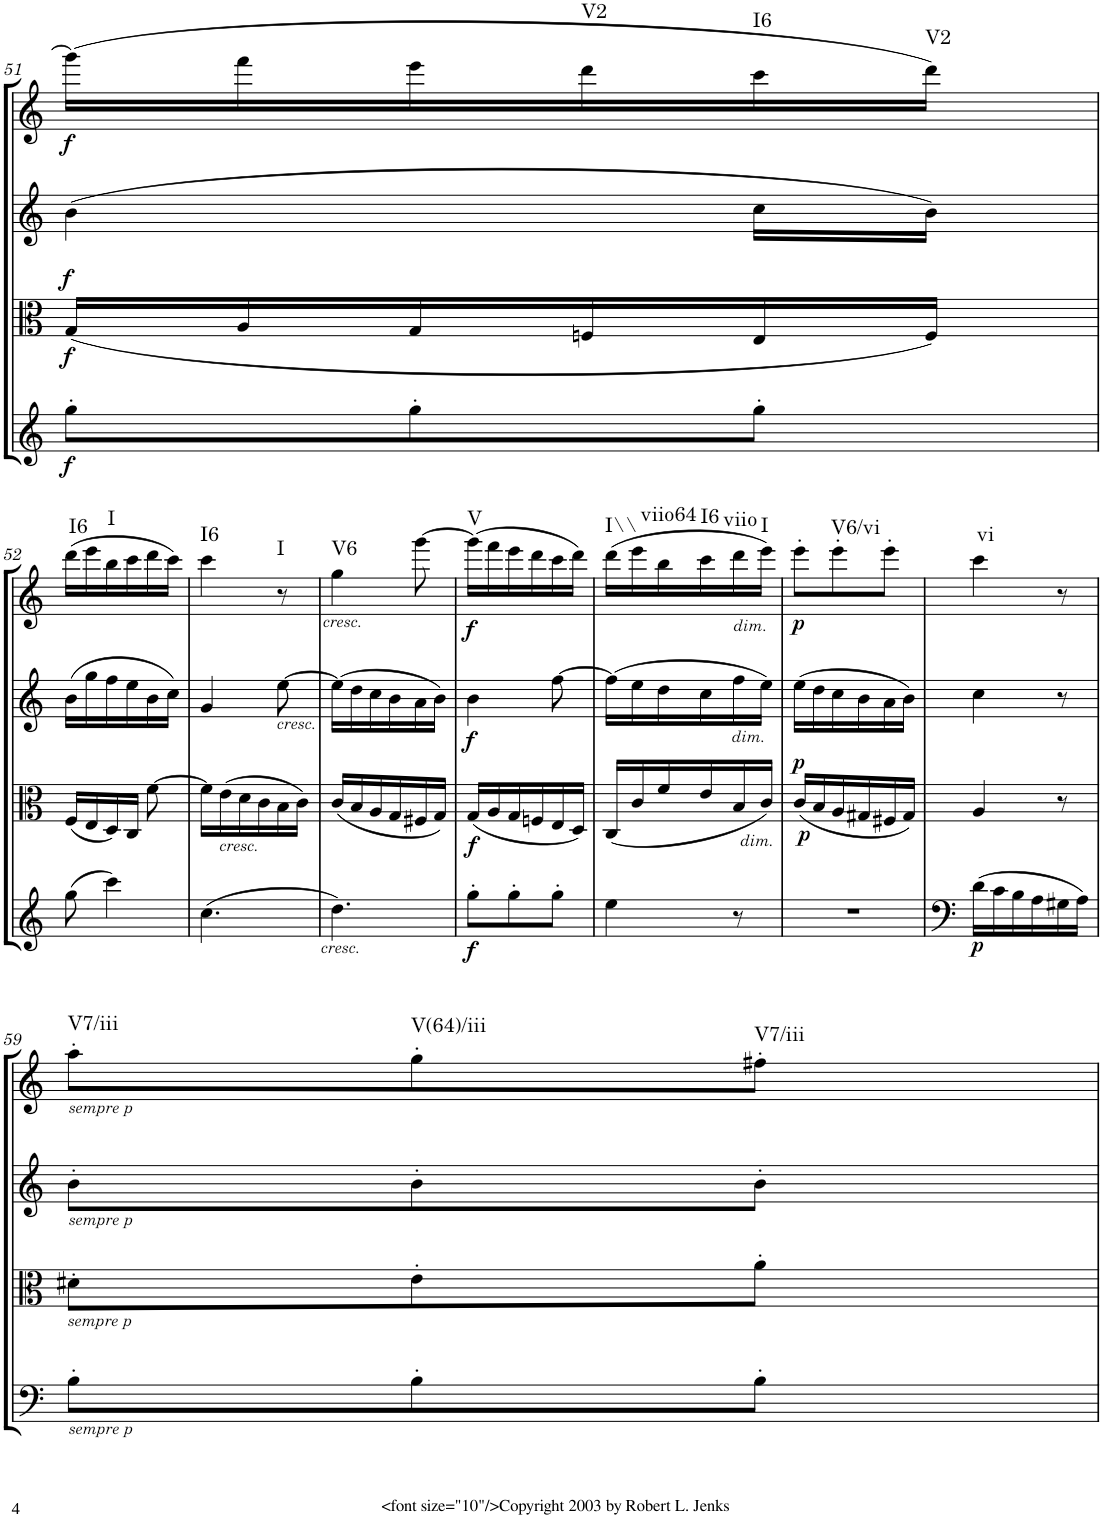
**kern	**dynam	**kern	**dynam	**kern	**dynam	**kern	**dynam	**harte
*part4	*part4	*part3	*part3	*part2	*part2	*part1	*part1	*part1
*staff4	*staff4	*staff3	*staff3	*staff2	*staff2	*staff1	*staff1	*
*I"Cello	*	*I"Viola	*	*I"2nd Violin	*	*I"1st Violin	*	*
*	*	*I'Vla	*	*I'Vln	*	*I'Vln	*	*
!!LO:PB:g=z
*clefF4	*	*clefC3	*	*clefG2	*	*clefG2	*	*
*k[]	*	*k[]	*	*k[]	*	*k[]	*	*
*C:	*	*C:	*	*C:	*	*C:	*	*
*M3/8	*	*M3/8	*	*M3/8	*	*M3/8	*	*
=51	=51	=51	=51	=51	=51	=51	=51	=51
!	!LO:DY:b	!	!LO:DY:a	!	!	!	!	!
!	!	!	!LO:DY:n=1:b	!	!	!	!LO:DY:b	!
8gg'\L	f	(16G/LL	f f	(4b\	.	(16ggg\LL]	f	.
.	.	16A/	.	.	.	16fff\	.	.
8gg'\	.	16G/	.	.	.	16eee\	.	.
!	!	!	!	!	!	!	!	!LO:H:kt=V2
.	.	16Fn/	.	.	.	16ddd\	.	N
!	!	!	!	!	!	!	!	!LO:H:kt=I6
8gg'\J	.	16E/	.	16cc\LL	.	16ccc\	.	N
!	!	!	!	!	!	!	!	!LO:H:kt=V2
.	.	16F/JJ)	.	16b\JJ)	.	16ddd\JJ)	.	N
!!LO:LB:g=z
=52	=52	=52	=52	=52	=52	=52	=52	=52
!	!	!	!	!	!	!	!	!LO:H:kt=I6
(8gg\	.	(16F/LL	.	(16b\LL	.	(16ddd\LL	.	N
.	.	16E/	.	16gg\	.	16eee\	.	.
!	!	!	!	!	!	!	!	!LO:H:kt=I
4ccc\)	.	16D/)	.	16ff\	.	16bb\	.	N
.	.	16C/JJ	.	16ee\	.	16ccc\	.	.
.	.	[8f\	.	16b\	.	16ddd\	.	.
.	.	.	.	16cc\JJ)	.	16ccc\JJ)	.	.
=53	=53	=53	=53	=53	=53	=53	=53	=53
(4.cc\	.	16f\LL]	.	4g/	.	4ccc\	.	N
!	!	!LO:TX:b:i:t=cresc.	!	!	!	!	!	!
.	.	(16e\	.	.	.	.	.	.
.	.	16d\	.	.	.	.	.	.
.	.	16c\	.	.	.	.	.	.
!	!	!	!	!LO:TX:b:i:t=cresc.	!	!	!	!LO:H:kt=I
.	.	16B\	.	[8ee\	.	8r	.	N
.	.	16c\JJ)	.	.	.	.	.	.
!	!	!	!	!	!	!LO:TX:b:i:t=cresc.	!	!
!LO:TX:b:i:t=cresc.	!	!	!	!	!	!	!	!LO:H:kt=I6
=54	=54	=54	=54	=54	=54	=54	=54	=54
!	!	!	!	!	!	!	!	!LO:H:kt=V6
4.dd\)	.	(16c/LL	.	(16ee\LL]	.	4gg\	.	N
.	.	16B/	.	16dd\	.	.	.	.
.	.	16A/	.	16cc\	.	.	.	.
.	.	16G/	.	16b\	.	.	.	.
.	.	16F#X/	.	16a\	.	[8ggg\	.	.
.	.	16G/JJ)	.	16b\JJ)	.	.	.	.
=55	=55	=55	=55	=55	=55	=55	=55	=55
!	!LO:DY:b	!	!LO:DY:b	!	!LO:DY:b	!	!LO:DY:b	!LO:H:kt=V
8gg'\L	f	(16G/LL	f	4b\	f	(16ggg\LL]	f	N
.	.	16A/	.	.	.	16fff\	.	.
8gg'\	.	16G/	.	.	.	16eee\	.	.
.	.	16Fn/	.	.	.	16ddd\	.	.
8gg'\J	.	16E/	.	[8ff\	.	16ccc\	.	.
.	.	16D/JJ)	.	.	.	16ddd\JJ)	.	.
=56	=56	=56	=56	=56	=56	=56	=56	=56
!	!	!	!	!	!	!	!	!LO:H:kt=I\\
4ee\	.	(16C/LL	.	(16ff\LL]	.	(16ddd\LL	.	N
.	.	16c/	.	16ee\	.	16eee\	.	.
!	!	!	!	!	!	!	!	!LO:H:kt=viio64
.	.	16f/	.	16dd\	.	16bb\	.	N
!	!	!	!	!	!	!	!	!LO:H:kt=I6
.	.	16e/	.	16cc\	.	16ccc\	.	N
!	!	!	!	!	!	!LO:TX:b:i:t=dim.	!	!
!	!	!	!	!LO:TX:b:i:t=dim.	!	!	!	!LO:H:kt=viio
8r	.	16B/	.	16ff\	.	16ddd\	.	N
!	!	!LO:TX:b:i:t=dim.	!	!	!	!	!	!LO:H:kt=I
.	.	16c/JJ)	.	16ee\JJ)	.	16eee\JJ)	.	N
=57	=57	=57	=57	=57	=57	=57	=57	=57
!	!	!	!LO:DY:b	!	!	!	!	!
!	!	!	!LO:DY:n=1:a	!	!	!	!LO:DY:b	!
4.r	.	(16c/LL	p p	(16ee\LL	.	8eee'\L	p	.
.	.	16B/	.	16dd\	.	.	.	.
!	!	!	!	!	!	!	!	!LO:H:kt=V6/vi
.	.	16A/	.	16cc\	.	8eee'\	.	N
.	.	16G#X/	.	16b\	.	.	.	.
.	.	16F#X/	.	16a\	.	8eee'\J	.	.
.	.	16G#/JJ)	.	16b\JJ)	.	.	.	.
=58	=58	=58	=58	=58	=58	=58	=58	=58
!	!LO:DY:b	!	!	!	!	!	!	!LO:H:kt=vi
(16d\LL	p	4A/	.	4cc\	.	4ccc\	.	N
16c\	.	.	.	.	.	.	.	.
16B\	.	.	.	.	.	.	.	.
16A\	.	.	.	.	.	.	.	.
16G#X\	.	8r	.	8r	.	8r	.	.
16A\JJ)	.	.	.	.	.	.	.	.
!!LO:LB:g=z
=59	=59	=59	=59	=59	=59	=59	=59	=59
!	!	!	!	!	!	!LO:TX:b:i:t=sempre p	!	!
!	!	!	!	!LO:TX:b:i:t=sempre p	!	!	!	!
!	!	!LO:TX:b:i:t=sempre p	!	!	!	!	!	!
!LO:TX:b:i:t=sempre p	!	!	!	!	!	!	!	!LO:H:kt=V7/iii
8B'\L	.	8d#X'\L	.	8b'\L	.	8aa'\L	.	N
!	!	!	!	!	!	!	!	!LO:H:kt=V(64)/iii
8B'\	.	8e'\	.	8b'\	.	8gg'\	.	N
!	!	!	!	!	!	!	!	!LO:H:kt=V7/iii
8B'\J	.	8a'\J	.	8b'\J	.	8ff#X'\J	.	N
=	=	=	=	=	=	=	=	=
*-	*-	*-	*-	*-	*-	*-	*-	*-
